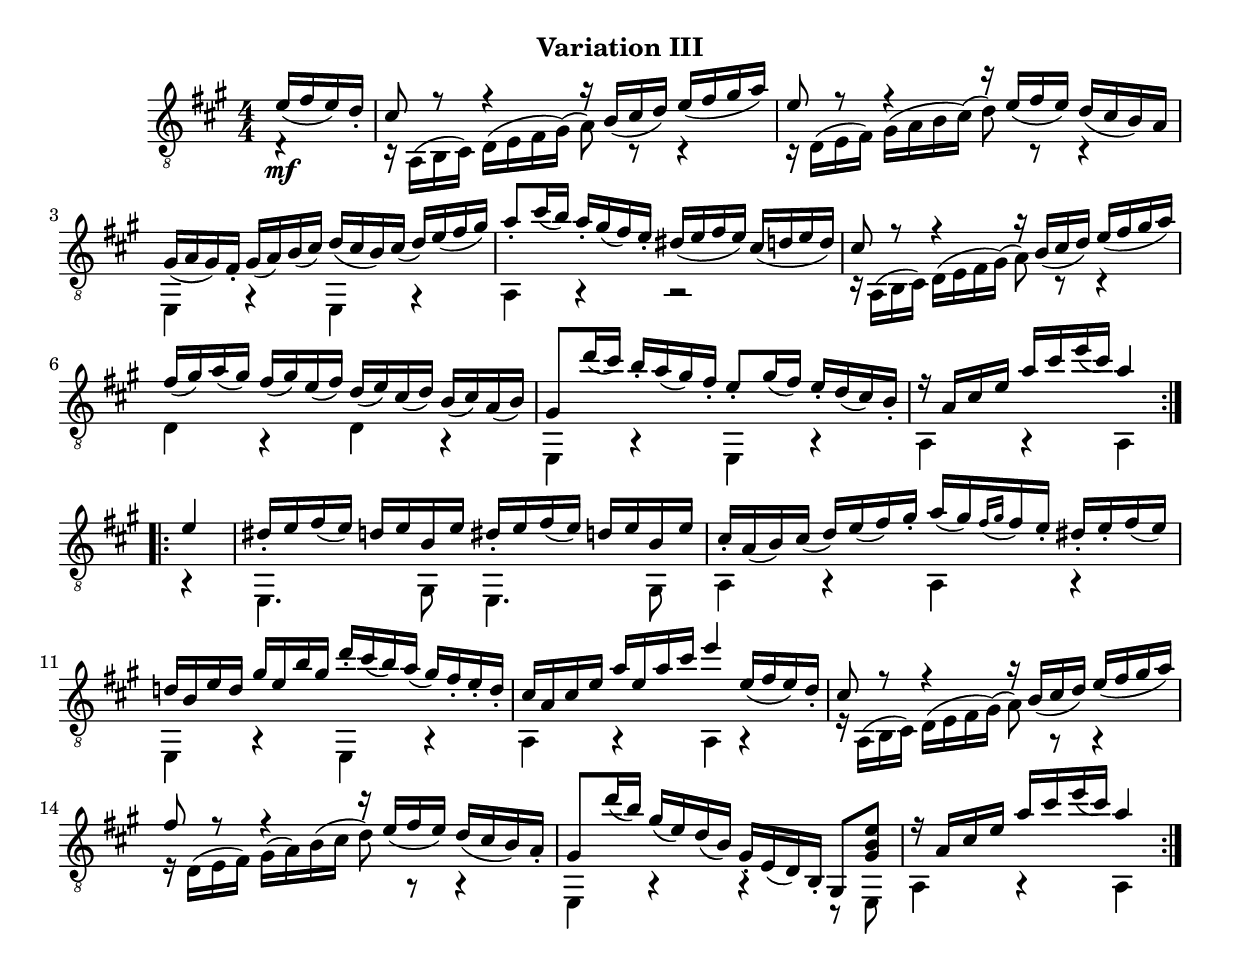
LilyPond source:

upperVoice = \relative c' {
  \voiceOne
  \slurDown
  \repeat volta 2 {
    \partial 4 { e16( fis e) d_. } |
    cis8 r r4 r16 b( cis d) e( fis gis a) |
    e8 r r4 r16 e( fis e) d( cis b) a |
    gis16( a gis) fis_. gis( a) b( cis) d(cis b) cis( d) e( fis gis) |
    a8_. cis16( b) a_. gis( fis) e_. dis( e fis e) cis( d e d) |
    cis8 r r4 r16 b( cis d) e( fis gis a) |
    fis( gis) a( gis) fis( gis) e( fis) d( e) cis( d) b( cis) a( b) |
    gis8 d''16( cis) b_. a( gis) fis_. e8_. gis16( fis) e_. d( cis) b_. |
    r16 a cis e a cis e( cis) a4
  }
  \repeat volta 2 {
    e4 |
    dis16_. e fis( e) d e b e dis_. e fis( e) d e b e |
    cis16_. a( b) cis( d) e( fis) gis_.
    a[( gis) \appoggiatura{fis[ gis]} fis e_.] dis_. e_. fis( e) |
    d!16 b e d gis e b' gis d'_. cis( b) a( gis) fis_. e_. d_. |
    cis16 a cis e a e a cis e4 e,16( fis e) d_. |
    cis8 r r4 r16 b( cis d) e( fis gis a) |
    fis8 r r4 r16 e( fis e) d( cis b) a_. |
    gis8 d''16( b) gis( e) d( b) gis_. e( d) b_. gis8 <gis' b e> |
    r16 a cis e a cis e( cis) a4
  }
}

lowerVoice = \relative c {
  \voiceTwo
  \slurUp
  \partial 4 { d4\rest_\mf }
  c16\rest a( b cis) d( e fis gis)( a8) c,\rest c4\rest |
  c16\rest d( e fis) gis( a b cis)( d8) c,\rest c4\rest |
  e,4 g\rest e g\rest |
  a4 a\rest a2\rest |
  c16\rest a( b cis) d( e fis gis)( a8) c,\rest c4\rest |
  d4 a\rest d a\rest |
  e4 a\rest e a\rest |
  a4 a\rest a
      % part 2
  a4\rest |
  e4. gis8 e4. gis8 |
  a4 a\rest a a\rest |
  e4 a\rest e a\rest |
  a4 a\rest a a\rest |
  r16 a( b cis) d( e fis gis)( a8) a,\rest a4\rest |
  r16 d( e fis) gis( a) b( cis d8) a,\rest a4\rest |
  e4 a\rest a\rest c,8\rest e |
  a4 a\rest a
}

\bookpart {
  \header {
    subtitle = "Variation III"
  }

  \score {
    <<
      \new Staff = "Guitar"
      <<
	\set Staff.midiInstrument = #"acoustic guitar (nylon)"
	\clef "treble_8"
	\key a \major \numericTimeSignature
	\mergeDifferentlyHeadedOn
	\mergeDifferentlyDottedOn
	\context Voice = "upperVoice" \upperVoice
	\context Voice = "lowerVoice" \lowerVoice
      >>
%{
      \new TabStaff = "guitar tab"
      <<
	\clef moderntab
	\context TabVoice = "upperVoice" \upperVoice
	\context TabVoice = "lowerVoice" \lowerVoice
      >>
%}
    >>
    \layout {
      % remove string numberings since we have developed a tablature
      \override Voice.StringNumber #'stencil = ##f
    }
    \midi {
      % don't double up if using tabs
      \context {
	\TabStaff
	\remove "Staff_performer"
      }
      \context {
	\Score
	tempoWholesPerMinute = #(ly:make-moment 110 4)
      }
    }
  }
}
